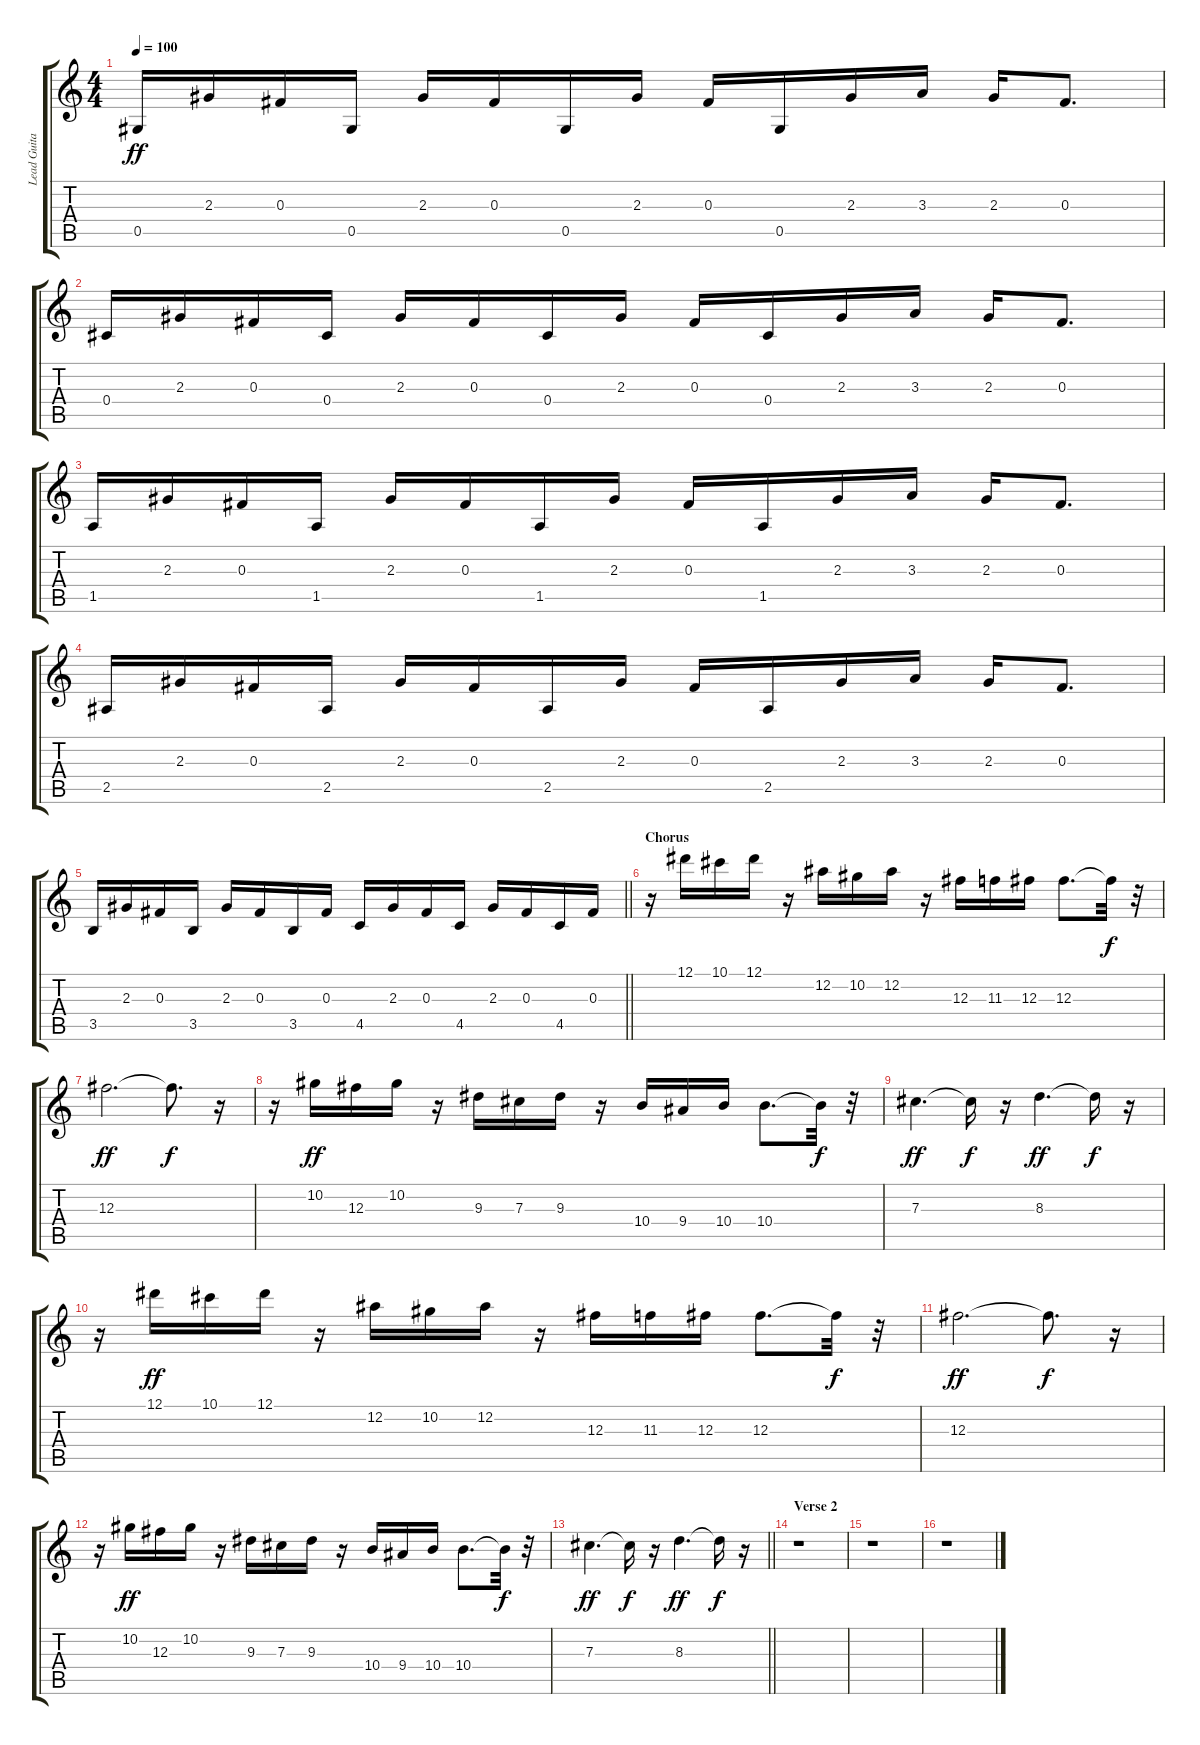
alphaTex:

\track ("Lead Guitar" "Lead Guita") {instrument distortionguitar}
\staff {score tabs}
\tuning (Eb4 Bb3 Gb3 Db3 Ab2 Eb2) {hide}
\ts (4 4)
\tempo 100
\clef g2
\ks c
0.5.16{dy ff} 2.3.16 0.3.16 0.5.16 2.3.16 0.3.16 0.5.16 2.3.16 0.3.16 0.5.16 2.3.16 3.3.16 2.3.16 0.3.8{d} |
0.4.16 2.3.16 0.3.16 0.4.16 2.3.16 0.3.16 0.4.16 2.3.16 0.3.16 0.4.16 2.3.16 3.3.16 2.3.16 0.3.8{d} |
1.5.16 2.3.16 0.3.16 1.5.16 2.3.16 0.3.16 1.5.16 2.3.16 0.3.16 1.5.16 2.3.16 3.3.16 2.3.16 0.3.8{d} |
2.5.16 2.3.16 0.3.16 2.5.16 2.3.16 0.3.16 2.5.16 2.3.16 0.3.16 2.5.16 2.3.16 3.3.16 2.3.16 0.3.8{d} |
\barLineRight lightlight
3.5.16 2.3.16 0.3.16 3.5.16 2.3.16 0.3.16 3.5.16 0.3.16 4.5.16 2.3.16 0.3.16 4.5.16 2.3.16 0.3.16 4.5.16 0.3.16 |
\section ("" "Chorus")
r.16 12.1.16 10.1.16 12.1.16 r.16 12.2.16 10.2.16 12.2.16 r.16 12.3.16 11.3.16 12.3.16 12.3.8{d} 12.3{t}.32{dy f} r.32 |
12.3.2{d dy ff} 12.3{t}.8{d dy f} r.16 |
r.16 10.2.16{dy ff} 12.3.16 10.2.16 r.16 9.3.16 7.3.16 9.3.16 r.16 10.4.16 9.4.16 10.4.16 10.4.8{d} 10.4{t}.32{dy f} r.32 |
7.3.4{d dy ff} 7.3{t}.16{dy f} r.16 8.3.4{d dy ff} 8.3{t}.16{dy f} r.16 |
r.16 12.1.16{dy ff} 10.1.16 12.1.16 r.16 12.2.16 10.2.16 12.2.16 r.16 12.3.16 11.3.16 12.3.16 12.3.8{d} 12.3{t}.32{dy f} r.32 |
12.3.2{d dy ff} 12.3{t}.8{d dy f} r.16 |
r.16 10.2.16{dy ff} 12.3.16 10.2.16 r.16 9.3.16 7.3.16 9.3.16 r.16 10.4.16 9.4.16 10.4.16 10.4.8{d} 10.4{t}.32{dy f} r.32 |
\barLineRight lightlight
7.3.4{d dy ff} 7.3{t}.16{dy f} r.16 8.3.4{d dy ff} 8.3{t}.16{dy f} r.16 |
\section ("" "Verse 2")
r.1 |
r.1 |
r.1
